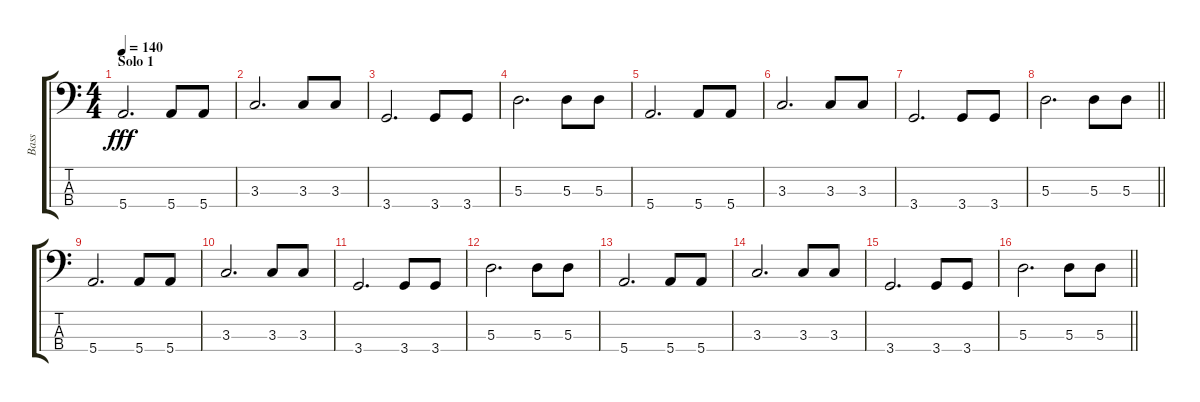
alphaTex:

\track ("Bass" "Bass") {instrument electricbasspick}
\staff {score tabs}
\tuning (G2 D2 A1 E1) {hide}
\ts (4 4)
\section ("" "Solo 1")
\tempo 140
\clef f4
\ks c
5.4.2{d dy fff} 5.4.8 5.4.8 |
3.3.2{d} 3.3.8 3.3.8 |
3.4.2{d} 3.4.8 3.4.8 |
5.3.2{d} 5.3.8 5.3.8 |
5.4.2{d} 5.4.8 5.4.8 |
3.3.2{d} 3.3.8 3.3.8 |
3.4.2{d} 3.4.8 3.4.8 |
\barLineRight lightlight
5.3.2{d} 5.3.8 5.3.8 |
5.4.2{d} 5.4.8 5.4.8 |
3.3.2{d} 3.3.8 3.3.8 |
3.4.2{d} 3.4.8 3.4.8 |
5.3.2{d} 5.3.8 5.3.8 |
5.4.2{d} 5.4.8 5.4.8 |
3.3.2{d} 3.3.8 3.3.8 |
3.4.2{d} 3.4.8 3.4.8 |
\barLineRight lightlight
5.3.2{d} 5.3.8 5.3.8
